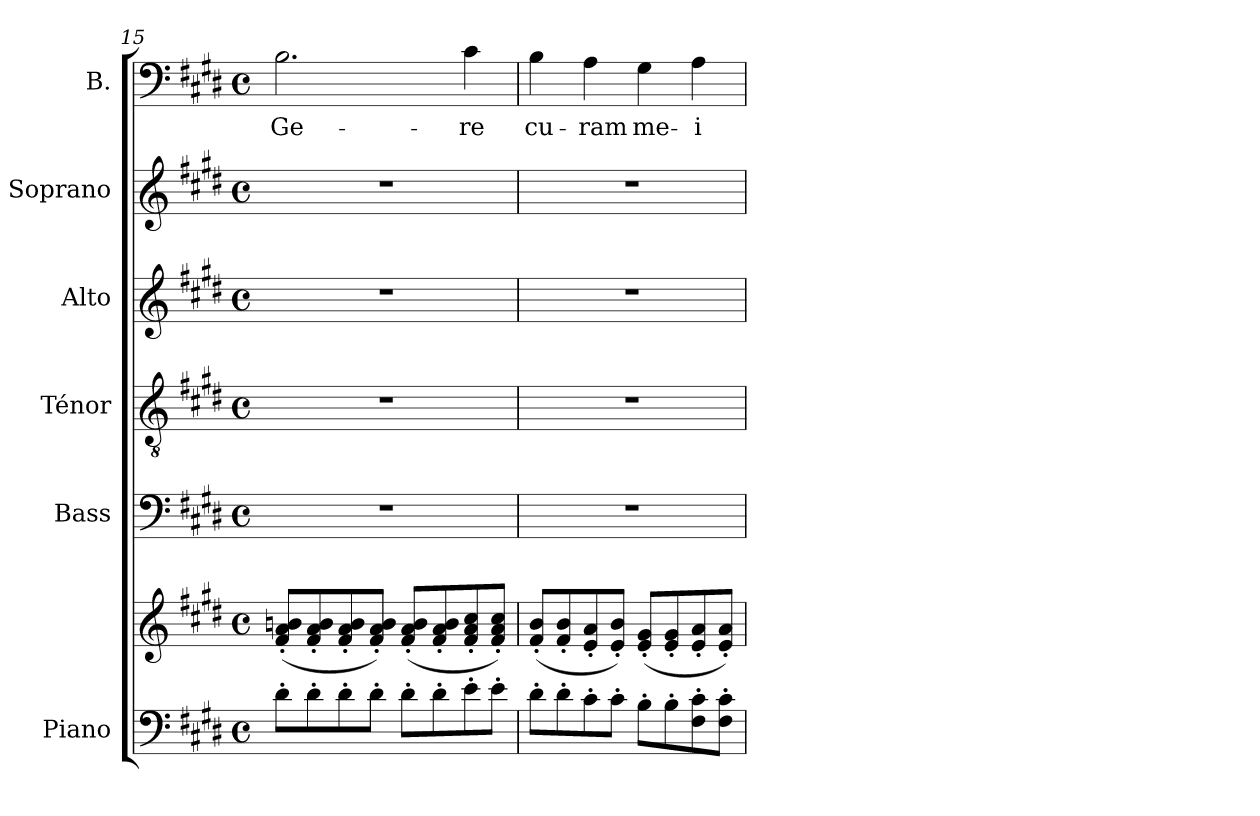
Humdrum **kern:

**kern	**kern	**kern	**kern	**kern	**kern	**kern	**text
*part6	*part6	*part5	*part4	*part3	*part2	*part1	*part1
*staff7	*staff6	*staff5	*staff4	*staff3	*staff2	*staff1	*staff1
*I"Piano	*	*I"Bass	*I"Ténor	*I"Alto	*I"Soprano	*I"B.	*
*I'Pno.	*	*I'B.	*I'T.	*I'A.	*I'S.	*I'B.	*
!!LO:PB:g=z
*clefF4	*clefG2	*clefF4	*clefGv2	*clefG2	*clefG2	*clefF4	*
*k[f#c#g#d#]	*k[f#c#g#d#]	*k[f#c#g#d#]	*k[f#c#g#d#]	*k[f#c#g#d#]	*k[f#c#g#d#]	*k[f#c#g#d#]	*
*M4/4	*M4/4	*M4/4	*M4/4	*M4/4	*M4/4	*M4/4	*
*met(c)	*met(c)	*met(c)	*met(c)	*met(c)	*met(c)	*met(c)	*
=15	=15	=15	=15	=15	=15	=15	=15
8d#'\L	(8f#/' 8a/' 8bn/'L	1r	1r	1r	1r	2.B\	Ge-
8d#'\	8f#/' 8a/' 8b/'	.	.	.	.	.	.
8d#'\	8f#/' 8a/' 8b/'	.	.	.	.	.	.
8d#'\J	8f#/' 8a/' 8b/'J)	.	.	.	.	.	.
8d#'\L	(8f#/' 8a/' 8b/'L	.	.	.	.	.	.
8d#'\	8f#/' 8a/' 8b/'	.	.	.	.	.	.
8e'\	8f#/' 8a/' 8cc#/'	.	.	.	.	4c#\	-re
8e'\J	8f#/' 8a/' 8cc#/'J)	.	.	.	.	.	.
=16	=16	=16	=16	=16	=16	=16	=16
8d#'\L	(8f#/' 8b/'L	1r	1r	1r	1r	4B\	cu-
8d#'\	8f#/' 8b/'	.	.	.	.	.	.
8c#'\	8e/' 8a/'	.	.	.	.	4A\	-ram
8c#'\J	8e/' 8b/'J)	.	.	.	.	.	.
8B'\L	(8e/' 8g#/'L	.	.	.	.	4G#\	me-
8B'\	8e/' 8g#/'	.	.	.	.	.	.
8F#\' 8c#\'	8e/' 8a/'	.	.	.	.	4A\	-i
8F#\' 8c#\'J	8e/' 8a/'J)	.	.	.	.	.	.
=	=	=	=	=	=	=	=
*-	*-	*-	*-	*-	*-	*-	*-
